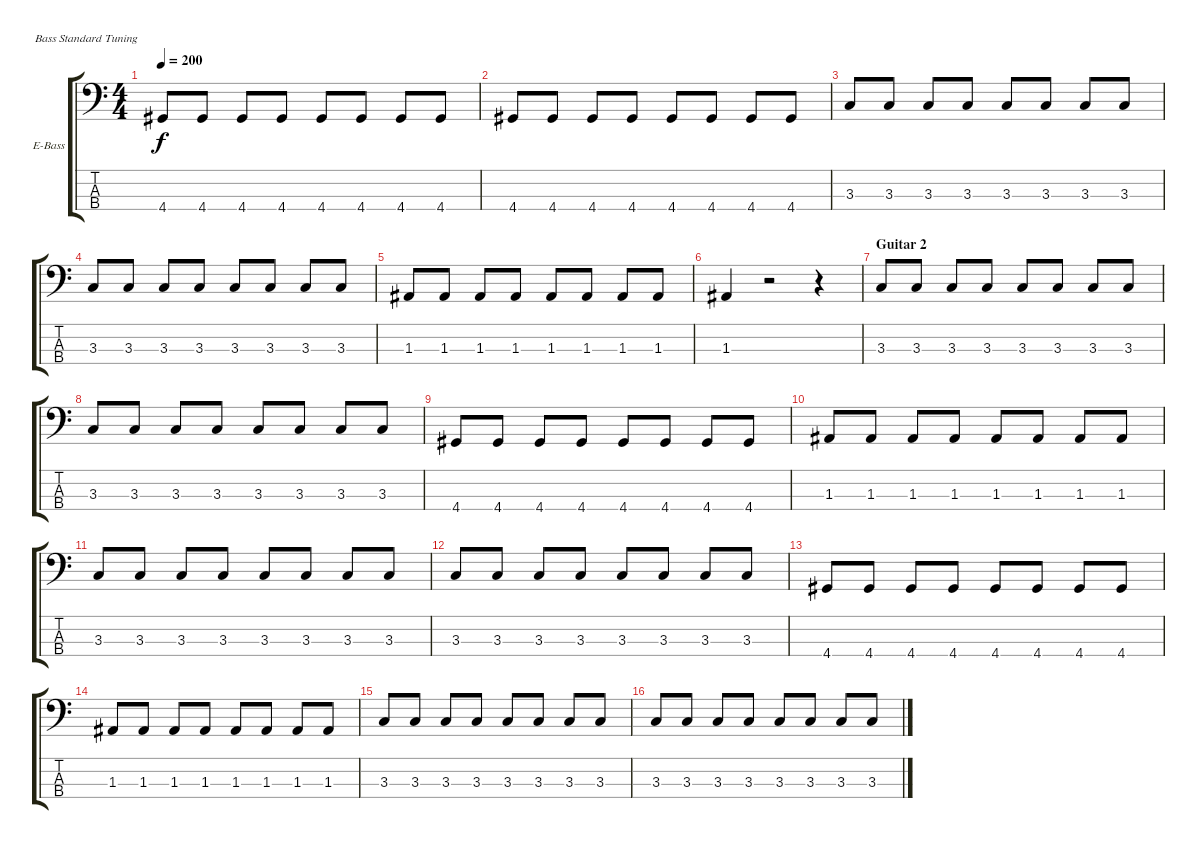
\bracketExtendMode groupsimilarinstruments
\firstSystemTrackNameOrientation horizontal
\otherSystemsTrackNameOrientation horizontal
\track ("Bass" "E-Bass") {instrument electricbassfinger}
\staff {score tabs}
\tuning (G2 D2 A1 E1)
\ts (4 4)
\tempo 200
\clef f4
\ks aminor
4.4.8{dy f} 4.4.8 4.4.8 4.4.8 4.4.8 4.4.8 4.4.8 4.4.8 |
4.4.8 4.4.8 4.4.8 4.4.8 4.4.8 4.4.8 4.4.8 4.4.8 |
3.3.8 3.3.8 3.3.8 3.3.8 3.3.8 3.3.8 3.3.8 3.3.8 |
3.3.8 3.3.8 3.3.8 3.3.8 3.3.8 3.3.8 3.3.8 3.3.8 |
1.3.8 1.3.8 1.3.8 1.3.8 1.3.8 1.3.8 1.3.8 1.3.8 |
1.3.4 r.2 r.4 |
\section ("" "Guitar 2")
3.3.8 3.3.8 3.3.8 3.3.8 3.3.8 3.3.8 3.3.8 3.3.8 |
3.3.8 3.3.8 3.3.8 3.3.8 3.3.8 3.3.8 3.3.8 3.3.8 |
4.4.8 4.4.8 4.4.8 4.4.8 4.4.8 4.4.8 4.4.8 4.4.8 |
1.3.8 1.3.8 1.3.8 1.3.8 1.3.8 1.3.8 1.3.8 1.3.8 |
3.3.8 3.3.8 3.3.8 3.3.8 3.3.8 3.3.8 3.3.8 3.3.8 |
3.3.8 3.3.8 3.3.8 3.3.8 3.3.8 3.3.8 3.3.8 3.3.8 |
4.4.8 4.4.8 4.4.8 4.4.8 4.4.8 4.4.8 4.4.8 4.4.8 |
1.3.8 1.3.8 1.3.8 1.3.8 1.3.8 1.3.8 1.3.8 1.3.8 |
3.3.8 3.3.8 3.3.8 3.3.8 3.3.8 3.3.8 3.3.8 3.3.8 |
3.3.8 3.3.8 3.3.8 3.3.8 3.3.8 3.3.8 3.3.8 3.3.8
